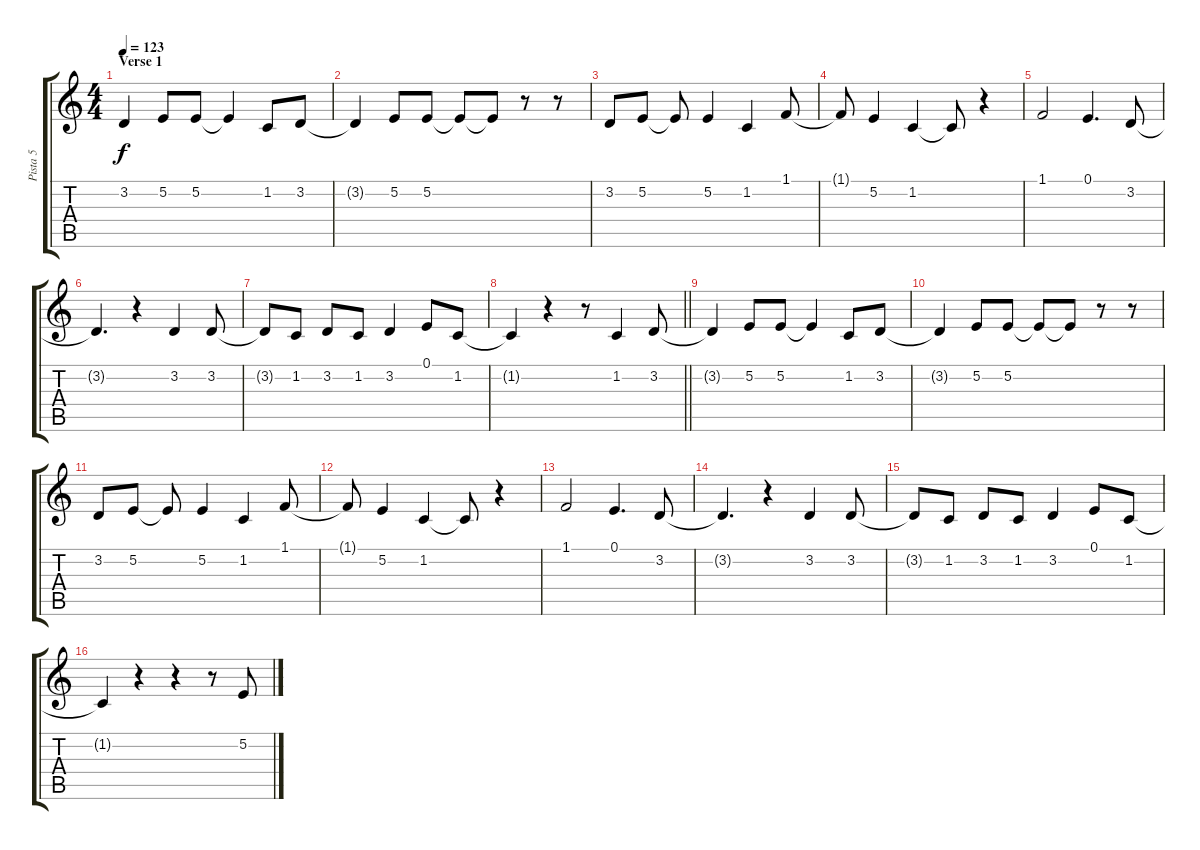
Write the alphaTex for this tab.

\track ("Pista 5" "Pista 5") {instrument altosax}
\staff {score tabs}
\tuning (E4 B3 G3 D3 A2 E2) {hide}
\ts (4 4)
\section ("" "Verse 1")
\tempo 123
\clef g2
\ks c
3.2{t}.4{dy f} 5.2.8 5.2.8 5.2{t}.4 1.2.8 3.2.8 |
3.2{t}.4 5.2.8 5.2.8 5.2{t}.8 5.2{t}.8 r.8 r.8 |
3.2.8 5.2.8 5.2{t}.8 5.2.4 1.2.4 1.1.8 |
1.1{t}.8 5.2.4 1.2.4 1.2{t}.8 r.4 |
1.1.2 0.1.4{d} 3.2.8 |
3.2{t}.4{d} r.4 3.2.4 3.2.8 |
3.2{t}.8 1.2.8 3.2.8 1.2.8 3.2.4 0.1.8 1.2.8 |
\barLineRight lightlight
1.2{t}.4 r.4 r.8 1.2.4 3.2.8 |
3.2{t}.4 5.2.8 5.2.8 5.2{t}.4 1.2.8 3.2.8 |
3.2{t}.4 5.2.8 5.2.8 5.2{t}.8 5.2{t}.8 r.8 r.8 |
3.2.8 5.2.8 5.2{t}.8 5.2.4 1.2.4 1.1.8 |
1.1{t}.8 5.2.4 1.2.4 1.2{t}.8 r.4 |
1.1.2 0.1.4{d} 3.2.8 |
3.2{t}.4{d} r.4 3.2.4 3.2.8 |
3.2{t}.8 1.2.8 3.2.8 1.2.8 3.2.4 0.1.8 1.2.8 |
1.2{t}.4 r.4 r.4 r.8 5.2.8
